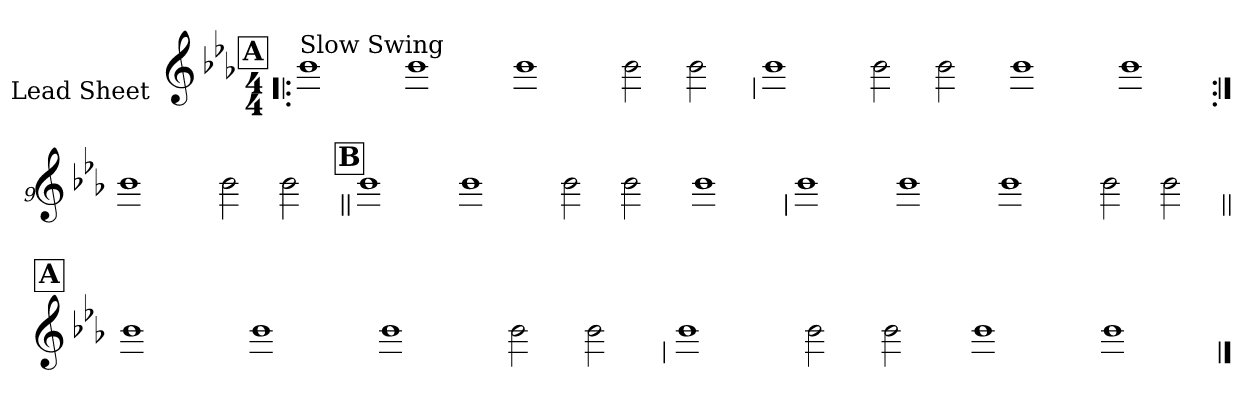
**kern
*part1
*staff1
*I"Lead Sheet
*stria0
*clefG2
*k[b-e-a-]
*E-:
*M4/4
!!LO:REH:place=s1:a:t=A
=1!|:
!LO:TX:a:t=Slow Swing
1b-
=2-
1b-
=3-
1b-
=4-
2b-
2b-
!!LO:LB:g=z
=5
1b-
=6-
2b-
2b-
=7-
1b-
=8-
1b-
!!LO:LB:g=z
=9:|!
1b-
=10-
2b-
2b-
!!LO:LB:g=z
!!LO:REH:place=s1:a:t=B
=11||
1b-
=12-
1b-
=13-
2b-
2b-
=14-
1b-
!!LO:LB:g=z
=15
1b-
=16-
1b-
=17-
1b-
=18-
2b-
2b-
!!LO:LB:g=z
!!LO:REH:place=s1:a:t=A
=19||
1b-
=20-
1b-
=21-
1b-
=22-
2b-
2b-
!!LO:LB:g=z
=23
1b-
=24-
2b-
2b-
=25-
1b-
=26-
1b-
==
*-
